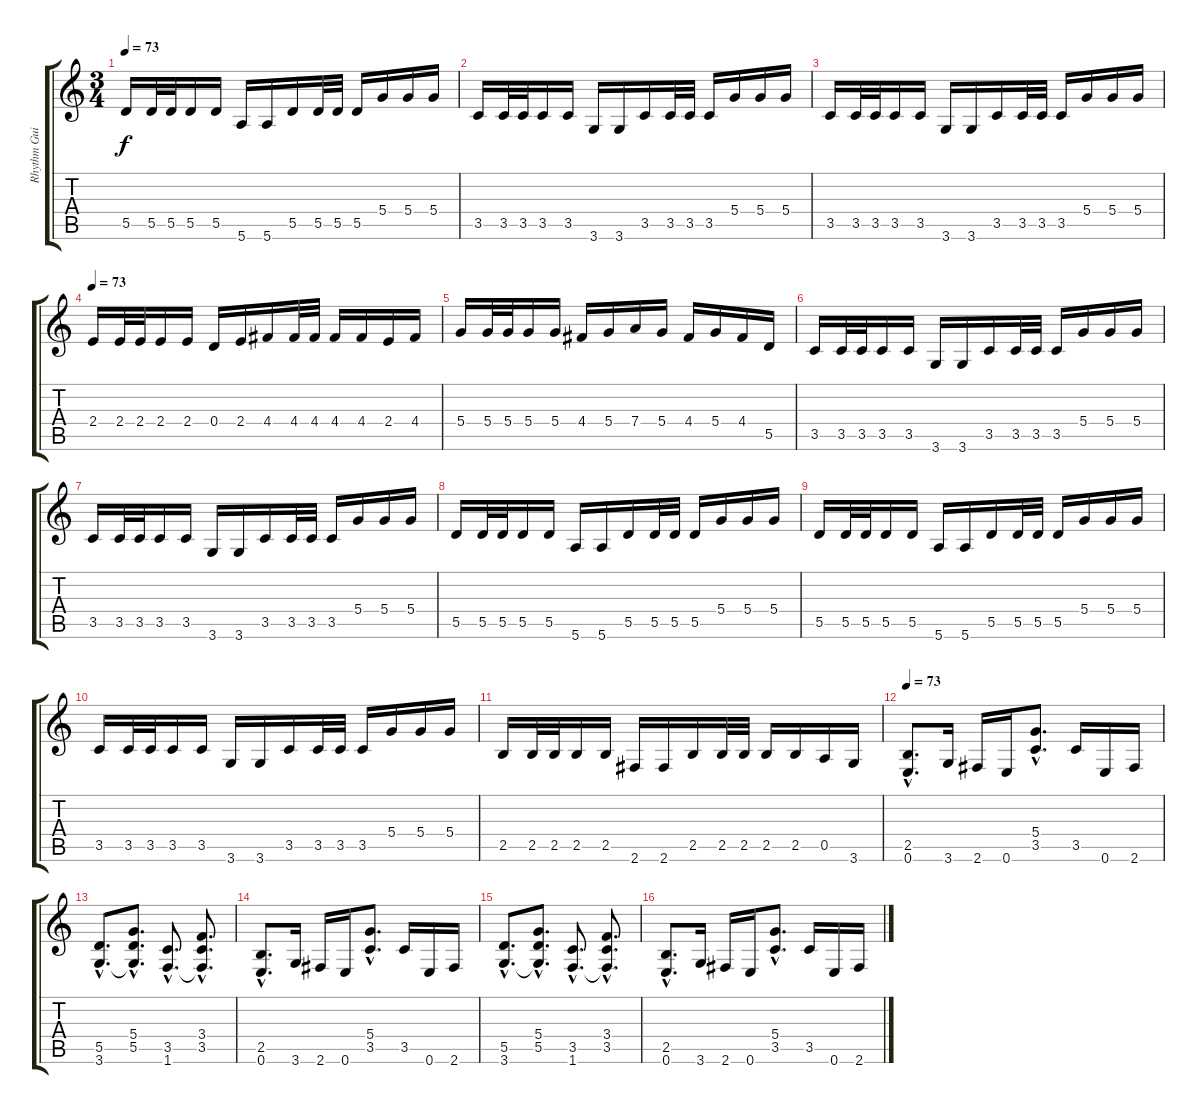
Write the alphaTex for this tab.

\track ("Rhythm Guitar (right)" "Rhythm Gui") {instrument overdrivenguitar}
\staff {score tabs}
\tuning (E4 B3 G3 D3 A2 E2) {hide}
\ts (3 4)
\tempo 73
\clef g2
\ks c
5.5.16{dy f} 5.5.32 5.5.32 5.5.16 5.5.16 5.6.16 5.6.16 5.5.16 5.5.32 5.5.32 5.5.16 5.4.16 5.4.16 5.4.16 |
3.5.16 3.5.32 3.5.32 3.5.16 3.5.16 3.6.16 3.6.16 3.5.16 3.5.32 3.5.32 3.5.16 5.4.16 5.4.16 5.4.16 |
3.5.16 3.5.32 3.5.32 3.5.16 3.5.16 3.6.16 3.6.16 3.5.16 3.5.32 3.5.32 3.5.16 5.4.16 5.4.16 5.4.16 |
\tempo 73
2.4.16 2.4.32 2.4.32 2.4.16 2.4.16 0.4.16 2.4.16 4.4.16 4.4.32 4.4.32 4.4.16 4.4.16 2.4.16 4.4.16 |
5.4.16 5.4.32 5.4.32 5.4.16 5.4.16 4.4.16 5.4.16 7.4.16 5.4.16 4.4.16 5.4.16 4.4.16 5.5.16 |
3.5.16 3.5.32 3.5.32 3.5.16 3.5.16 3.6.16 3.6.16 3.5.16 3.5.32 3.5.32 3.5.16 5.4.16 5.4.16 5.4.16 |
3.5.16 3.5.32 3.5.32 3.5.16 3.5.16 3.6.16 3.6.16 3.5.16 3.5.32 3.5.32 3.5.16 5.4.16 5.4.16 5.4.16 |
5.5.16 5.5.32 5.5.32 5.5.16 5.5.16 5.6.16 5.6.16 5.5.16 5.5.32 5.5.32 5.5.16 5.4.16 5.4.16 5.4.16 |
5.5.16 5.5.32 5.5.32 5.5.16 5.5.16 5.6.16 5.6.16 5.5.16 5.5.32 5.5.32 5.5.16 5.4.16 5.4.16 5.4.16 |
3.5.16 3.5.32 3.5.32 3.5.16 3.5.16 3.6.16 3.6.16 3.5.16 3.5.32 3.5.32 3.5.16 5.4.16 5.4.16 5.4.16 |
2.5.16 2.5.32 2.5.32 2.5.16 2.5.16 2.6.16 2.6.16 2.5.16 2.5.32 2.5.32 2.5.16 2.5.16 0.5.16 3.6.16 |
\tempo 73
(2.5{hac} 0.6{hac}).8{d} 3.6.16 2.6.16 0.6.16 (5.4{hac} 3.5{hac}).8{d} 3.5.16 0.6.16 2.6.16 |
(5.5{hac} 3.6{hac}).8{d} (5.4{hac} 5.5{hac} 3.6{hac t}).8{d} (3.5{hac} 1.6{hac}).8{d} (3.4{hac} 3.5{hac} 1.6{hac t}).8{d} |
(2.5{hac} 0.6{hac}).8{d} 3.6.16 2.6.16 0.6.16 (5.4{hac} 3.5{hac}).8{d} 3.5.16 0.6.16 2.6.16 |
(5.5{hac} 3.6{hac}).8{d} (5.4{hac} 5.5{hac} 3.6{hac t}).8{d} (3.5{hac} 1.6{hac}).8{d} (3.4{hac} 3.5{hac} 1.6{hac t}).8{d} |
(2.5{hac} 0.6{hac}).8{d} 3.6.16 2.6.16 0.6.16 (5.4{hac} 3.5{hac}).8{d} 3.5.16 0.6.16 2.6.16
